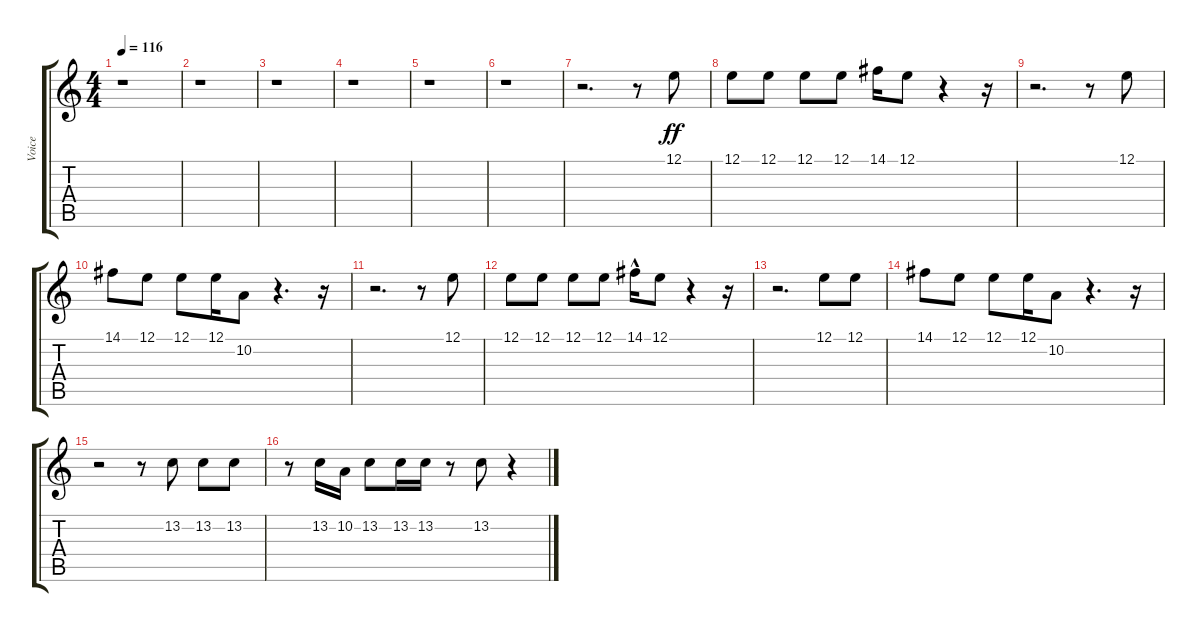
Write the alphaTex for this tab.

\track ("Voice" "Voice") {instrument trombone}
\staff {score tabs}
\tuning (E4 B3 G3 D3 A2 E2) {hide}
\ts (4 4)
\tempo 116
\clef g2
\ks c
r.1{dy ff} |
r.1 |
r.1 |
r.1 |
r.1 |
r.1 |
r.2{d} r.8 12.1.8 |
12.1.8 12.1.8 12.1.8 12.1.8 14.1.16 12.1.8 r.4 r.16 |
r.2{d} r.8 12.1.8 |
14.1.8 12.1.8 12.1.8 12.1.16 10.2.8 r.4{d} r.16 |
r.2{d} r.8 12.1.8 |
12.1.8 12.1.8 12.1.8 12.1.8 14.1{hac}.16 12.1.8 r.4 r.16 |
r.2{d} 12.1.8 12.1.8 |
14.1.8 12.1.8 12.1.8 12.1.16 10.2.8 r.4{d} r.16 |
r.2 r.8 13.2.8 13.2.8 13.2.8 |
r.8 13.2.16 10.2.16 13.2.8 13.2.16 13.2.16 r.8 13.2.8 r.4
